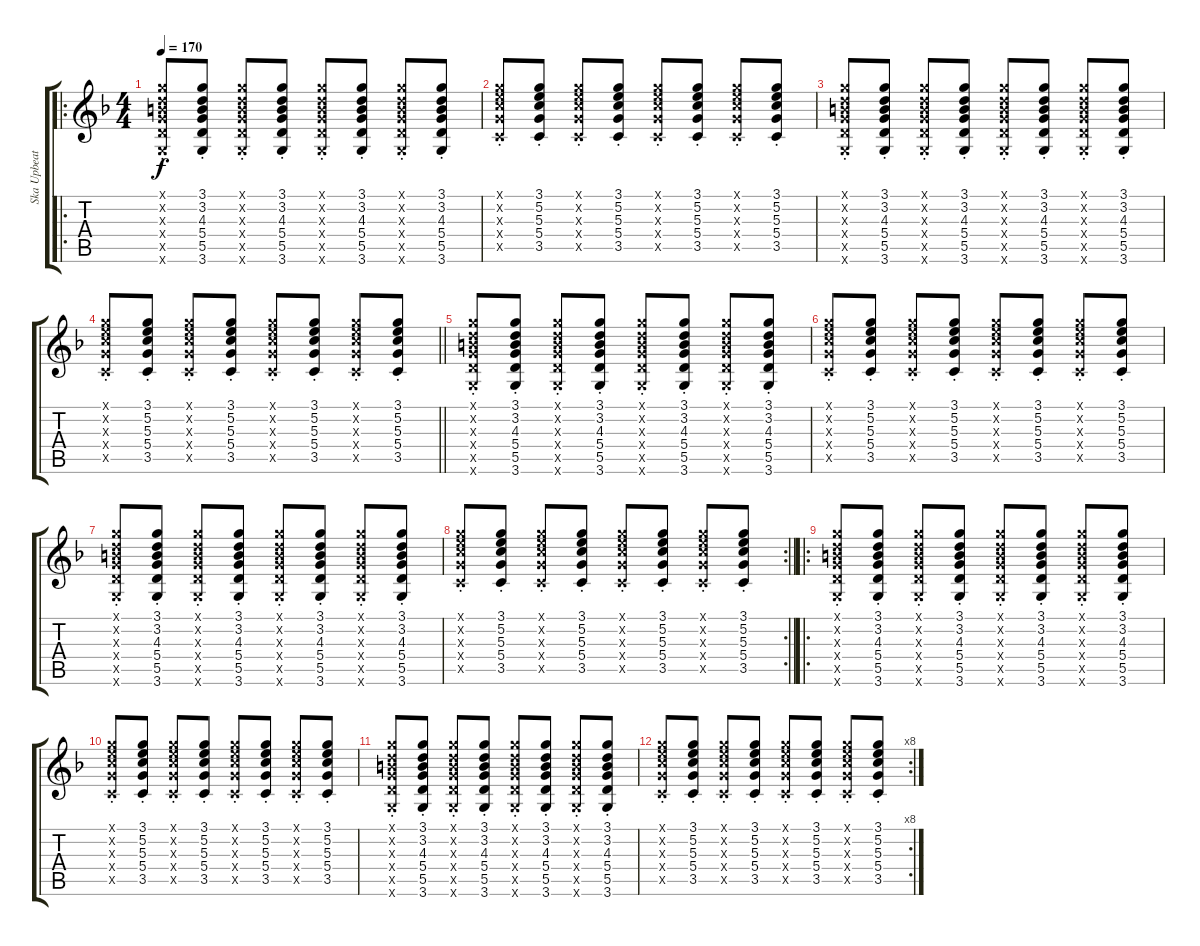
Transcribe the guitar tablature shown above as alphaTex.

\track ("Ska Upbeats (overdub)" "Ska Upbeat") {instrument overdrivenguitar}
\staff {score tabs}
\tuning (E4 B3 G3 D3 A2 E2) {hide}
\ro
\ts (4 4)
\tempo 170
\clef g2
\ks f
(3.1{st x} 3.2{st x} 4.3{st x} 5.4{st x} 5.5{st x} 3.6{st x}).8{dy f} (3.1{st} 3.2{st} 4.3{st} 5.4{st} 5.5{st} 3.6{st}).8 (3.1{st x} 3.2{st x} 4.3{st x} 5.4{st x} 5.5{st x} 3.6{st x}).8 (3.1{st} 3.2{st} 4.3{st} 5.4{st} 5.5{st} 3.6{st}).8 (3.1{st x} 3.2{st x} 4.3{st x} 5.4{st x} 5.5{st x} 3.6{st x}).8 (3.1{st} 3.2{st} 4.3{st} 5.4{st} 5.5{st} 3.6{st}).8 (3.1{st x} 3.2{st x} 4.3{st x} 5.4{st x} 5.5{st x} 3.6{st x}).8 (3.1{st} 3.2{st} 4.3{st} 5.4{st} 5.5{st} 3.6{st}).8 |
(3.1{st x} 5.2{st x} 5.3{st x} 5.4{st x} 3.5{st x}).8 (3.1{st} 5.2{st} 5.3{st} 5.4{st} 3.5{st}).8 (3.1{st x} 5.2{st x} 5.3{st x} 5.4{st x} 3.5{st x}).8 (3.1{st} 5.2{st} 5.3{st} 5.4{st} 3.5{st}).8 (3.1{st x} 5.2{st x} 5.3{st x} 5.4{st x} 3.5{st x}).8 (3.1{st} 5.2{st} 5.3{st} 5.4{st} 3.5{st}).8 (3.1{st x} 5.2{st x} 5.3{st x} 5.4{st x} 3.5{st x}).8 (3.1{st} 5.2{st} 5.3{st} 5.4{st} 3.5{st}).8 |
(3.1{st x} 3.2{st x} 4.3{st x} 5.4{st x} 5.5{st x} 3.6{st x}).8 (3.1{st} 3.2{st} 4.3{st} 5.4{st} 5.5{st} 3.6{st}).8 (3.1{st x} 3.2{st x} 4.3{st x} 5.4{st x} 5.5{st x} 3.6{st x}).8 (3.1{st} 3.2{st} 4.3{st} 5.4{st} 5.5{st} 3.6{st}).8 (3.1{st x} 3.2{st x} 4.3{st x} 5.4{st x} 5.5{st x} 3.6{st x}).8 (3.1{st} 3.2{st} 4.3{st} 5.4{st} 5.5{st} 3.6{st}).8 (3.1{st x} 3.2{st x} 4.3{st x} 5.4{st x} 5.5{st x} 3.6{st x}).8 (3.1{st} 3.2{st} 4.3{st} 5.4{st} 5.5{st} 3.6{st}).8 |
\barLineRight lightlight
(3.1{st x} 5.2{st x} 5.3{st x} 5.4{st x} 3.5{st x}).8 (3.1{st} 5.2{st} 5.3{st} 5.4{st} 3.5{st}).8 (3.1{st x} 5.2{st x} 5.3{st x} 5.4{st x} 3.5{st x}).8 (3.1{st} 5.2{st} 5.3{st} 5.4{st} 3.5{st}).8 (3.1{st x} 5.2{st x} 5.3{st x} 5.4{st x} 3.5{st x}).8 (3.1{st} 5.2{st} 5.3{st} 5.4{st} 3.5{st}).8 (3.1{st x} 5.2{st x} 5.3{st x} 5.4{st x} 3.5{st x}).8 (3.1{st} 5.2{st} 5.3{st} 5.4{st} 3.5{st}).8 |
(3.1{st x} 3.2{st x} 4.3{st x} 5.4{st x} 5.5{st x} 3.6{st x}).8 (3.1{st} 3.2{st} 4.3{st} 5.4{st} 5.5{st} 3.6{st}).8 (3.1{st x} 3.2{st x} 4.3{st x} 5.4{st x} 5.5{st x} 3.6{st x}).8 (3.1{st} 3.2{st} 4.3{st} 5.4{st} 5.5{st} 3.6{st}).8 (3.1{st x} 3.2{st x} 4.3{st x} 5.4{st x} 5.5{st x} 3.6{st x}).8 (3.1{st} 3.2{st} 4.3{st} 5.4{st} 5.5{st} 3.6{st}).8 (3.1{st x} 3.2{st x} 4.3{st x} 5.4{st x} 5.5{st x} 3.6{st x}).8 (3.1{st} 3.2{st} 4.3{st} 5.4{st} 5.5{st} 3.6{st}).8 |
(3.1{st x} 5.2{st x} 5.3{st x} 5.4{st x} 3.5{st x}).8 (3.1{st} 5.2{st} 5.3{st} 5.4{st} 3.5{st}).8 (3.1{st x} 5.2{st x} 5.3{st x} 5.4{st x} 3.5{st x}).8 (3.1{st} 5.2{st} 5.3{st} 5.4{st} 3.5{st}).8 (3.1{st x} 5.2{st x} 5.3{st x} 5.4{st x} 3.5{st x}).8 (3.1{st} 5.2{st} 5.3{st} 5.4{st} 3.5{st}).8 (3.1{st x} 5.2{st x} 5.3{st x} 5.4{st x} 3.5{st x}).8 (3.1{st} 5.2{st} 5.3{st} 5.4{st} 3.5{st}).8 |
(3.1{st x} 3.2{st x} 4.3{st x} 5.4{st x} 5.5{st x} 3.6{st x}).8 (3.1{st} 3.2{st} 4.3{st} 5.4{st} 5.5{st} 3.6{st}).8 (3.1{st x} 3.2{st x} 4.3{st x} 5.4{st x} 5.5{st x} 3.6{st x}).8 (3.1{st} 3.2{st} 4.3{st} 5.4{st} 5.5{st} 3.6{st}).8 (3.1{st x} 3.2{st x} 4.3{st x} 5.4{st x} 5.5{st x} 3.6{st x}).8 (3.1{st} 3.2{st} 4.3{st} 5.4{st} 5.5{st} 3.6{st}).8 (3.1{st x} 3.2{st x} 4.3{st x} 5.4{st x} 5.5{st x} 3.6{st x}).8 (3.1{st} 3.2{st} 4.3{st} 5.4{st} 5.5{st} 3.6{st}).8 |
\rc 2
\barLineRight lightlight
(3.1{st x} 5.2{st x} 5.3{st x} 5.4{st x} 3.5{st x}).8 (3.1{st} 5.2{st} 5.3{st} 5.4{st} 3.5{st}).8 (3.1{st x} 5.2{st x} 5.3{st x} 5.4{st x} 3.5{st x}).8 (3.1{st} 5.2{st} 5.3{st} 5.4{st} 3.5{st}).8 (3.1{st x} 5.2{st x} 5.3{st x} 5.4{st x} 3.5{st x}).8 (3.1{st} 5.2{st} 5.3{st} 5.4{st} 3.5{st}).8 (3.1{st x} 5.2{st x} 5.3{st x} 5.4{st x} 3.5{st x}).8 (3.1{st} 5.2{st} 5.3{st} 5.4{st} 3.5{st}).8 |
\ro
(3.1{st x} 3.2{st x} 4.3{st x} 5.4{st x} 5.5{st x} 3.6{st x}).8 (3.1{st} 3.2{st} 4.3{st} 5.4{st} 5.5{st} 3.6{st}).8 (3.1{st x} 3.2{st x} 4.3{st x} 5.4{st x} 5.5{st x} 3.6{st x}).8 (3.1{st} 3.2{st} 4.3{st} 5.4{st} 5.5{st} 3.6{st}).8 (3.1{st x} 3.2{st x} 4.3{st x} 5.4{st x} 5.5{st x} 3.6{st x}).8 (3.1{st} 3.2{st} 4.3{st} 5.4{st} 5.5{st} 3.6{st}).8 (3.1{st x} 3.2{st x} 4.3{st x} 5.4{st x} 5.5{st x} 3.6{st x}).8 (3.1{st} 3.2{st} 4.3{st} 5.4{st} 5.5{st} 3.6{st}).8 |
(3.1{st x} 5.2{st x} 5.3{st x} 5.4{st x} 3.5{st x}).8 (3.1{st} 5.2{st} 5.3{st} 5.4{st} 3.5{st}).8 (3.1{st x} 5.2{st x} 5.3{st x} 5.4{st x} 3.5{st x}).8 (3.1{st} 5.2{st} 5.3{st} 5.4{st} 3.5{st}).8 (3.1{st x} 5.2{st x} 5.3{st x} 5.4{st x} 3.5{st x}).8 (3.1{st} 5.2{st} 5.3{st} 5.4{st} 3.5{st}).8 (3.1{st x} 5.2{st x} 5.3{st x} 5.4{st x} 3.5{st x}).8 (3.1{st} 5.2{st} 5.3{st} 5.4{st} 3.5{st}).8 |
(3.1{st x} 3.2{st x} 4.3{st x} 5.4{st x} 5.5{st x} 3.6{st x}).8 (3.1{st} 3.2{st} 4.3{st} 5.4{st} 5.5{st} 3.6{st}).8 (3.1{st x} 3.2{st x} 4.3{st x} 5.4{st x} 5.5{st x} 3.6{st x}).8 (3.1{st} 3.2{st} 4.3{st} 5.4{st} 5.5{st} 3.6{st}).8 (3.1{st x} 3.2{st x} 4.3{st x} 5.4{st x} 5.5{st x} 3.6{st x}).8 (3.1{st} 3.2{st} 4.3{st} 5.4{st} 5.5{st} 3.6{st}).8 (3.1{st x} 3.2{st x} 4.3{st x} 5.4{st x} 5.5{st x} 3.6{st x}).8 (3.1{st} 3.2{st} 4.3{st} 5.4{st} 5.5{st} 3.6{st}).8 |
\rc 8
(3.1{st x} 5.2{st x} 5.3{st x} 5.4{st x} 3.5{st x}).8 (3.1{st} 5.2{st} 5.3{st} 5.4{st} 3.5{st}).8 (3.1{st x} 5.2{st x} 5.3{st x} 5.4{st x} 3.5{st x}).8 (3.1{st} 5.2{st} 5.3{st} 5.4{st} 3.5{st}).8 (3.1{st x} 5.2{st x} 5.3{st x} 5.4{st x} 3.5{st x}).8 (3.1{st} 5.2{st} 5.3{st} 5.4{st} 3.5{st}).8 (3.1{st x} 5.2{st x} 5.3{st x} 5.4{st x} 3.5{st x}).8 (3.1{st} 5.2{st} 5.3{st} 5.4{st} 3.5{st}).8
